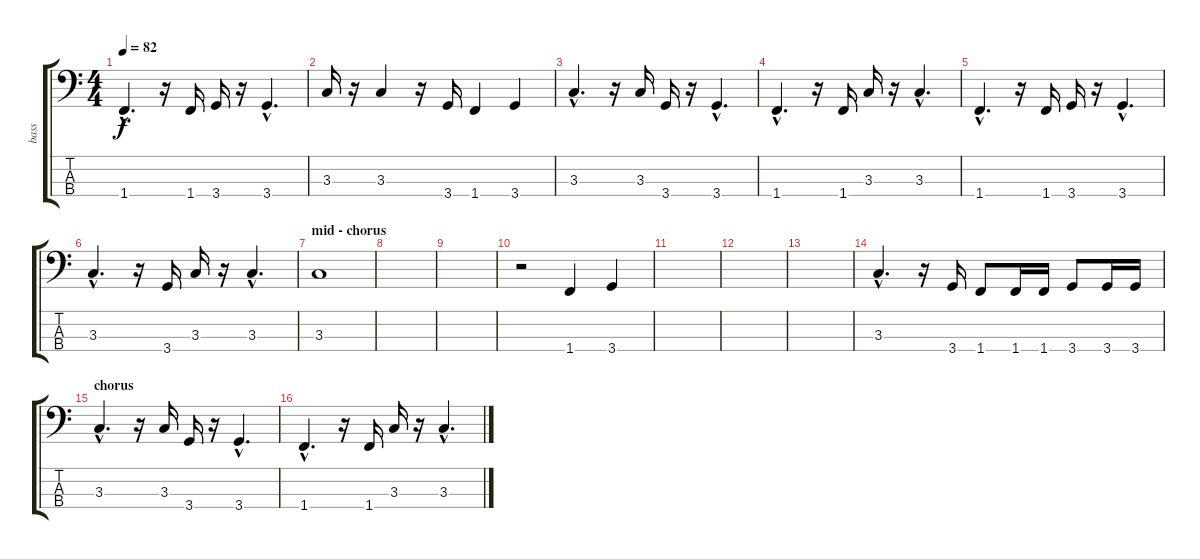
\track ("bass" "bass") {instrument electricbassfinger}
\staff {score tabs}
\tuning (G2 D2 A1 E1) {hide}
\ts (4 4)
\tempo 82
\clef f4
\ks c
1.4{hac}.4{d dy f} r.16 1.4.16 3.4.16 r.16 3.4{hac}.4{d} |
3.3.16 r.16 3.3.4 r.16 3.4.16 1.4.4 3.4.4 |
3.3{hac}.4{d} r.16 3.3.16 3.4.16 r.16 3.4{hac}.4{d} |
1.4{hac}.4{d} r.16 1.4.16 3.3.16 r.16 3.3{hac}.4{d} |
1.4{hac}.4{d} r.16 1.4.16 3.4.16 r.16 3.4{hac}.4{d} |
3.3{hac}.4{d} r.16 3.4.16 3.3.16 r.16 3.3{hac}.4{d} |
\section ("" "mid - chorus")
3.3.1 |
|
|
r.2 1.4.4 3.4.4 |
|
|
|
3.3{hac}.4{d} r.16 3.4.16 1.4.8 1.4.16 1.4.16 3.4.8 3.4.16 3.4.16 |
\section ("" "chorus")
3.3{hac}.4{d} r.16 3.3.16 3.4.16 r.16 3.4{hac}.4{d} |
1.4{hac}.4{d} r.16 1.4.16 3.3.16 r.16 3.3{hac}.4{d}
